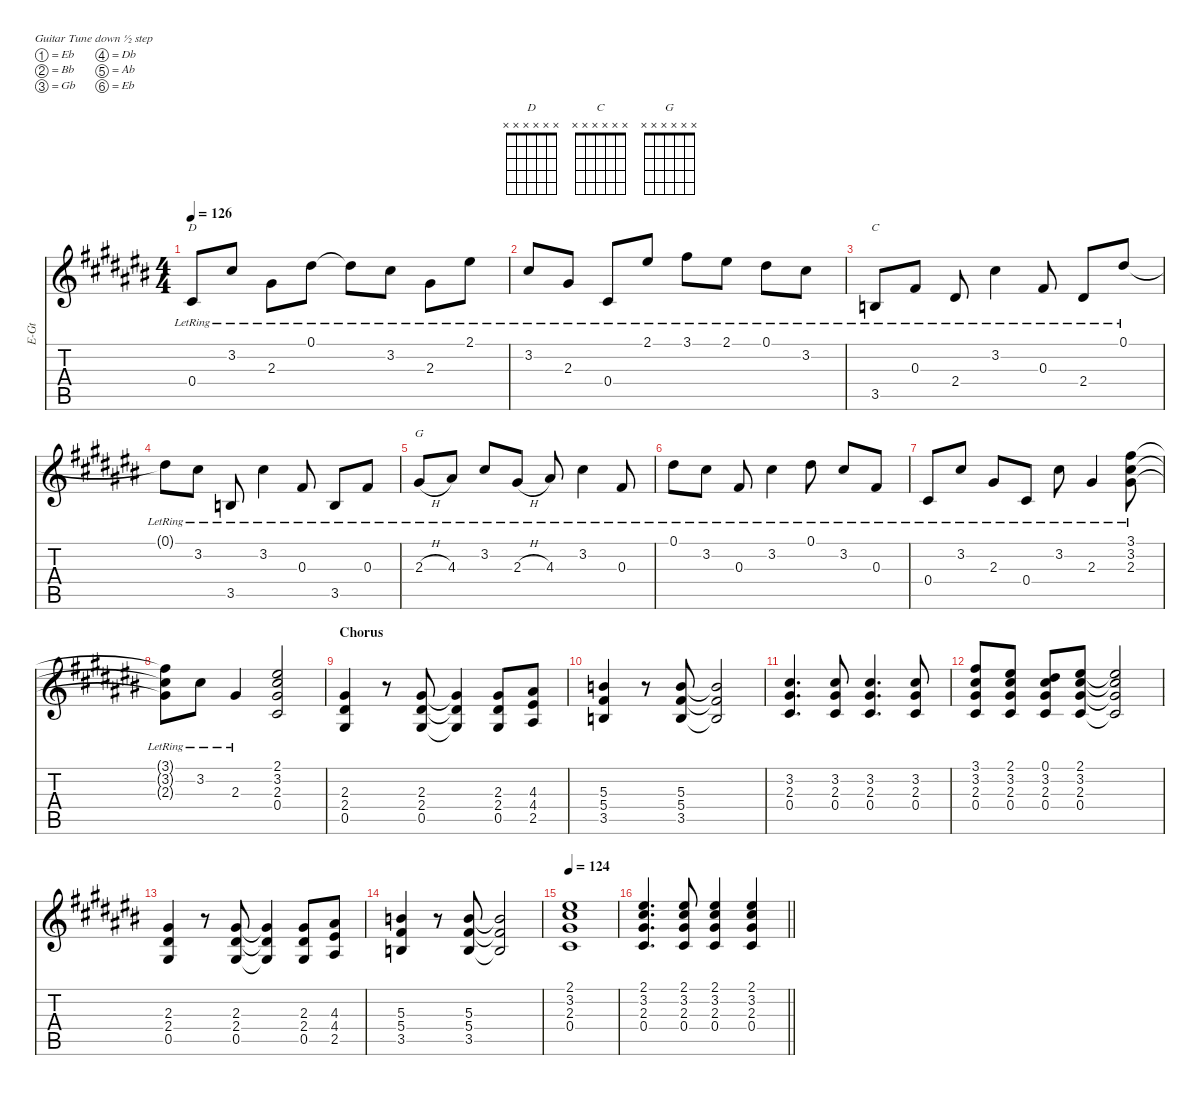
\hideDynamics
\bracketExtendMode nobrackets
\otherSystemsTrackNameOrientation horizontal
\track ("Guitar 3 (Slash)" "E-Gt") {defaultSystemsLayout 8 instrument electricguitarjazz}
\staff {score tabs}
\tuning (Eb4 Bb3 Gb3 Db3 Ab2 Eb2)
\chord ("D" x x x x x x)
\chord ("C" x x x x x x)
\chord ("G" x x x x x x)
\ts (4 4)
\tempo 126
\clef g2
\ks c#
0.4{lr acc #}.8{ch "D" dy f beam Up} 3.2{lr acc #}.8{beam Up} 2.3{lr acc #}.8{beam Down} 0.1{lr acc #}.8{beam Down} 0.1{lr t acc #}.8{beam Down} 3.2{lr acc #}.8{beam Down} 2.3{lr acc #}.8{beam Down} 2.1{lr acc #}.8{beam Down} |
3.2{lr acc #}.8{beam Up} 2.3{lr acc #}.8{beam Up} 0.4{lr acc #}.8{beam Up} 2.1{lr acc #}.8{beam Up} 3.1{lr acc #}.8{beam Down} 2.1{lr acc #}.8{beam Down} 0.1{lr acc #}.8{beam Down} 3.2{lr acc #}.8{beam Down} |
3.5{lr acc forcenatural}.8{ch "C" beam Up} 0.3{lr acc #}.8{beam Up} 2.4{lr acc #}.8{beam Up} 3.2{lr acc #}.4{beam Down} 0.3{lr acc #}.8{beam Up} 2.4{lr acc #}.8{beam Up} 0.1{lr acc #}.8{beam Up} |
0.1{lr t acc #}.8{beam Down} 3.2{lr acc #}.8{beam Down} 3.5{lr acc forcenatural}.8{beam Up} 3.2{lr acc #}.4{beam Down} 0.3{lr acc #}.8{beam Up} 3.5{lr acc forcenatural}.8{beam Up} 0.3{lr acc #}.8{beam Up} |
2.3{h lr acc #}.8{ch "G" beam Up} 4.3{lr acc #}.8{beam Up} 3.2{lr acc #}.8{beam Up} 2.3{h lr acc #}.8{beam Up} 4.3{lr acc #}.8{beam Up} 3.2{lr acc #}.4{beam Down} 0.3{lr acc #}.8{beam Up} |
0.1{lr acc #}.8{beam Down} 3.2{lr acc #}.8{beam Down} 0.3{lr acc #}.8{beam Up} 3.2{lr acc #}.4{beam Down} 0.1{lr acc #}.8{beam Down} 3.2{lr acc #}.8{beam Up} 0.3{lr acc #}.8{beam Up} |
0.4{lr acc #}.8{beam Up} 3.2{lr acc #}.8{beam Up} 2.3{lr acc #}.8{beam Up} 0.4{lr acc #}.8{beam Up} 3.2{lr acc #}.8{beam Down} 2.3{lr acc #}.4{beam Up} (3.1{lr acc #} 3.2{lr acc #} 2.3{lr acc #}).8{beam Down} |
(3.1{lr t acc #} 3.2{lr t acc #} 2.3{lr t acc #}).8{beam Down} 3.2{lr acc #}.8{beam Down} 2.3{lr acc #}.4{beam Up} (2.1{acc #} 3.2{acc #} 2.3{acc #} 0.4{acc #}).2{beam Up} |
\section ("" "Chorus")
(2.3{acc #} 2.4{acc #} 0.5{acc #}).4{instrument electricguitarjazz beam Up} r.8{beam Up} (2.3{acc #} 2.4{acc #} 0.5{acc #}).8{beam Up} (2.3{t acc #} 2.4{t acc #} 0.5{t acc #}).4{beam Up} (2.3{acc #} 2.4{acc #} 0.5{acc #}).8{beam Up} (4.3{acc #} 4.4{acc #} 2.5{acc #}).8{beam Up} |
(5.3{acc forcenatural} 5.4{acc #} 3.5{acc forcenatural}).4{beam Up} r.8{beam Up} (5.3{acc forcenatural} 5.4{acc #} 3.5{acc forcenatural}).8{beam Up} (5.3{t acc forcenatural} 5.4{t acc #} 3.5{t acc forcenatural}).2{beam Up} |
(3.2{acc #} 2.3{acc #} 0.4{acc #}).4{d beam Up} (3.2{acc #} 2.3{acc #} 0.4{acc #}).8{beam Up} (3.2{acc #} 2.3{acc #} 0.4{acc #}).4{d beam Up} (3.2{acc #} 2.3{acc #} 0.4{acc #}).8{beam Up} |
(3.1{acc #} 3.2{acc #} 2.3{acc #} 0.4{acc #}).8{beam Up} (2.1{acc #} 3.2{acc #} 2.3{acc #} 0.4{acc #}).8{beam Up} (0.1{acc #} 3.2{acc #} 2.3{acc #} 0.4{acc #}).8{beam Up} (2.1{acc #} 3.2{acc #} 2.3{acc #} 0.4{acc #}).8{beam Up} (2.1{t acc #} 3.2{t acc #} 2.3{t acc #} 0.4{t acc #}).2{beam Up} |
(2.3{acc #} 2.4{acc #} 0.5{acc #}).4{beam Up} r.8{beam Up} (2.3{acc #} 2.4{acc #} 0.5{acc #}).8{beam Up} (2.3{t acc #} 2.4{t acc #} 0.5{t acc #}).4{beam Up} (2.3{acc #} 2.4{acc #} 0.5{acc #}).8{beam Up} (4.3{acc #} 4.4{acc #} 2.5{acc #}).8{beam Up} |
(5.3{acc forcenatural} 5.4{acc #} 3.5{acc forcenatural}).4{beam Up} r.8{beam Up} (5.3{acc forcenatural} 5.4{acc #} 3.5{acc forcenatural}).8{beam Up} (5.3{t acc forcenatural} 5.4{t acc #} 3.5{t acc forcenatural}).2{beam Up} |
\tempo 124
(2.1{acc #} 3.2{acc #} 2.3{acc #} 0.4{acc #}).1{beam Up} |
\barLineRight lightlight
(2.1{acc #} 3.2{acc #} 2.3{acc #} 0.4{acc #}).4{d beam Up} (2.1{acc #} 3.2{acc #} 2.3{acc #} 0.4{acc #}).8{beam Up} (2.1{acc #} 3.2{acc #} 2.3{acc #} 0.4{acc #}).4{beam Up} (2.1{acc #} 3.2{acc #} 2.3{acc #} 0.4{acc #}).4{beam Up}
